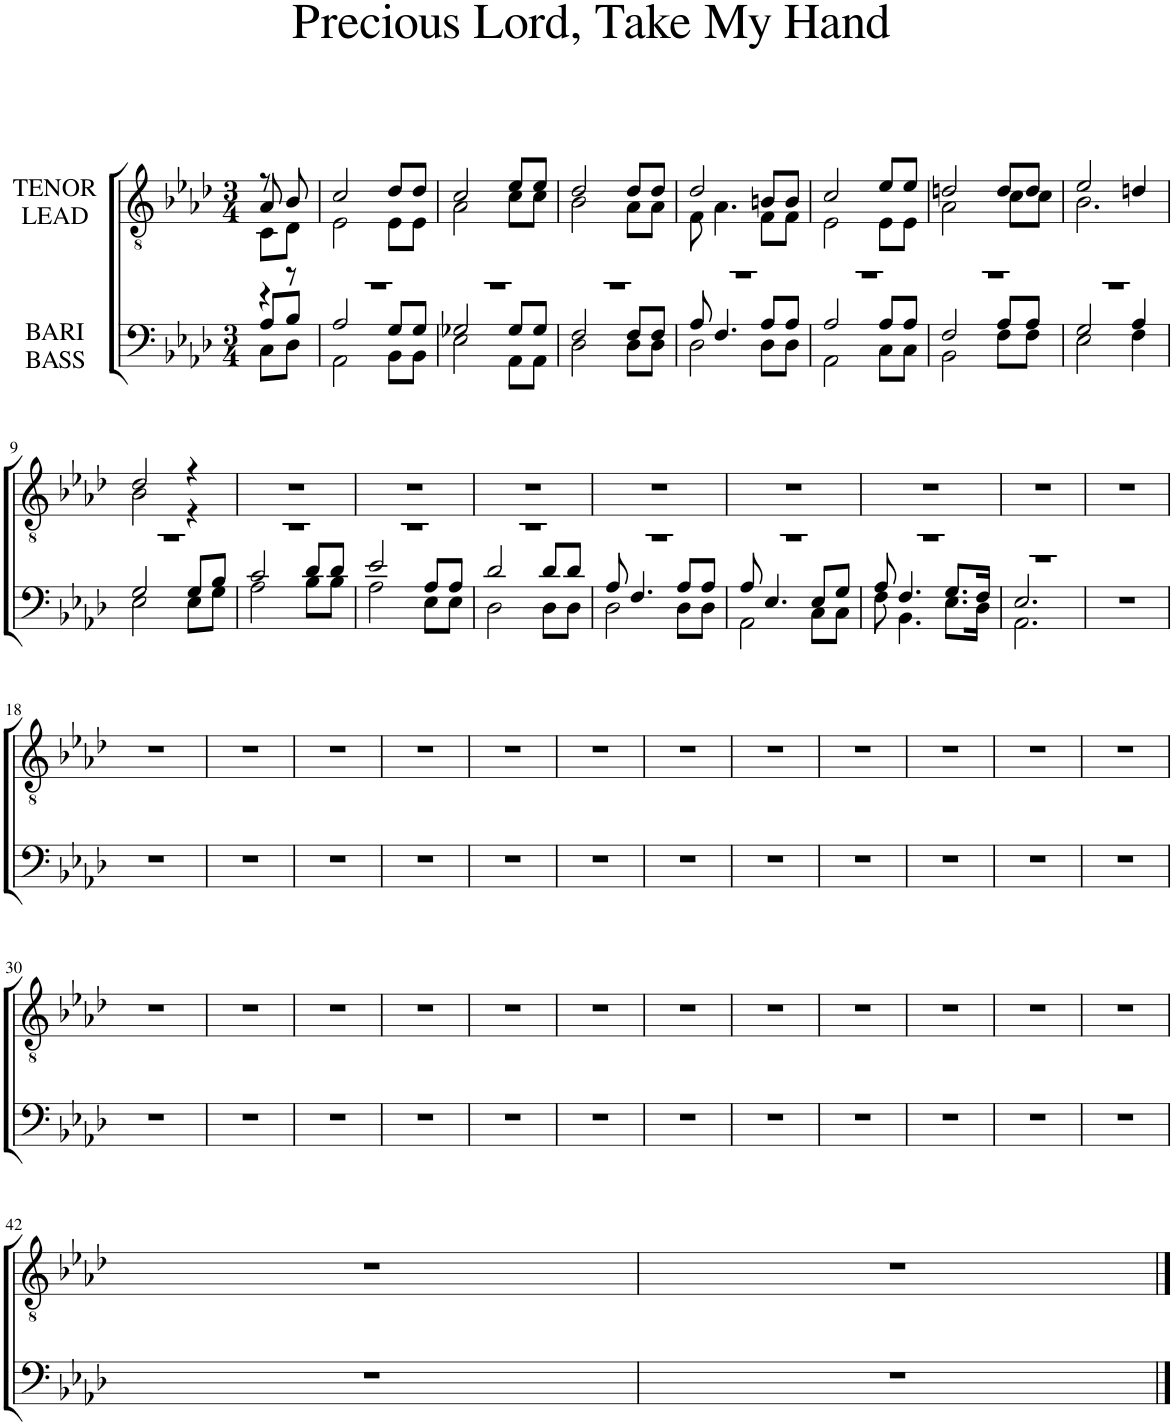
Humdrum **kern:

**kern	**kern
*part2	*part1
*staff2	*staff1
*I"BARI BASS	*I"TENOR LEAD
*clefF4	*clefGv2
*k[b-e-a-d-]	*k[b-e-a-d-]
*M3/4	*M3/4
=1	=1
*^	*^
*	*^	*	*^
4r	8A-/L	8C\L	8r	8C\L	8A-/
.	8B-/J	8D-\J	8B-/	8D-\J	8r
*	*	*	*	*v	*v
=2	=2	=2	=2	=2
2.r	2A-/	2AA-\	2c/	2E-\
.	8G/L	8BB-\L	8d-/L	8E-\L
.	8G/J	8BB-\J	8d-/J	8E-\J
=3	=3	=3	=3	=3
2.r	2G-X/	2E-\	2c/	2A-\
.	8G-/L	8AA-\L	8e-/L	8c\L
.	8G-/J	8AA-\J	8e-/J	8c\J
=4	=4	=4	=4	=4
2.r	2F/	2D-\	2d-/	2B-\
.	8F/L	8D-\L	8d-/L	8A-\L
.	8F/J	8D-\J	8d-/J	8A-\J
=5	=5	=5	=5	=5
2.r	8A-/	2D-\	2d-/	8F\
.	4.F/	.	.	4.A-\
.	8A-/L	8D-\L	8Bn/L	8F\L
.	8A-/J	8D-\J	8B/J	8F\J
=6	=6	=6	=6	=6
2.r	2A-/	2AA-\	2c/	2E-\
.	8A-/L	8C\L	8e-/L	8E-\L
.	8A-/J	8C\J	8e-/J	8E-\J
=7	=7	=7	=7	=7
2.r	2F/	2BB-\	2dn/	2A-\
.	8A-/L	8F\L	8d/L	8c\L
.	8A-/J	8F\J	8d/J	8c\J
=8	=8	=8	=8	=8
2.r	2G/	2E-\	2e-/	2.B-\
.	4A-/	4F\	4dn/	.
!!LO:LB:g=z	!!
=9	=9	=9	=9	=9
2.r	2G/	2E-\	2d-/	2B-\
.	8G/L	8E-\L	4r	4r
.	8B-/J	8G\J	.	.
*	*	*	*v	*v
=10	=10	=10	=10
2.r	2c/	2A-\	2.r
.	8d-/L	8B-\L	.
.	8d-/J	8B-\J	.
=11	=11	=11	=11
2.r	2e-/	2A-\	2.r
.	8A-/L	8E-\L	.
.	8A-/J	8E-\J	.
=12	=12	=12	=12
2.r	2d-/	2D-\	2.r
.	8d-/L	8D-\L	.
.	8d-/J	8D-\J	.
=13	=13	=13	=13
2.r	8A-/	2D-\	2.r
.	4.F/	.	.
.	8A-/L	8D-\L	.
.	8A-/J	8D-\J	.
=14	=14	=14	=14
2.r	8A-/	2AA-\	2.r
.	4.E-/	.	.
.	8E-/L	8C\L	.
.	8G/J	8C\J	.
=15	=15	=15	=15
2.r	8A-/	8F\	2.r
.	4.F/	4.BB-\	.
.	8.G/L	8.E-\L	.
.	16F/Jk	16D-\Jk	.
=16	=16	=16	=16
2.r	2.E-/	2.AA-\	2.r
*v	*v	*v	*
=17	=17
2.r	2.r
!!LO:LB:g=z
=18	=18
2.r	2.r
=19	=19
2.r	2.r
=20	=20
2.r	2.r
=21	=21
2.r	2.r
=22	=22
2.r	2.r
=23	=23
2.r	2.r
=24	=24
2.r	2.r
=25	=25
2.r	2.r
=26	=26
2.r	2.r
=27	=27
2.r	2.r
=28	=28
2.r	2.r
=29	=29
2.r	2.r
!!LO:LB:g=z
=30	=30
2.r	2.r
=31	=31
2.r	2.r
=32	=32
2.r	2.r
=33	=33
2.r	2.r
=34	=34
2.r	2.r
=35	=35
2.r	2.r
=36	=36
2.r	2.r
=37	=37
2.r	2.r
=38	=38
2.r	2.r
=39	=39
2.r	2.r
=40	=40
2.r	2.r
=41	=41
2.r	2.r
!!LO:LB:g=z
=42	=42
2.r	2.r
=43	=43
2.r	2.r
==	==
*-	*-
